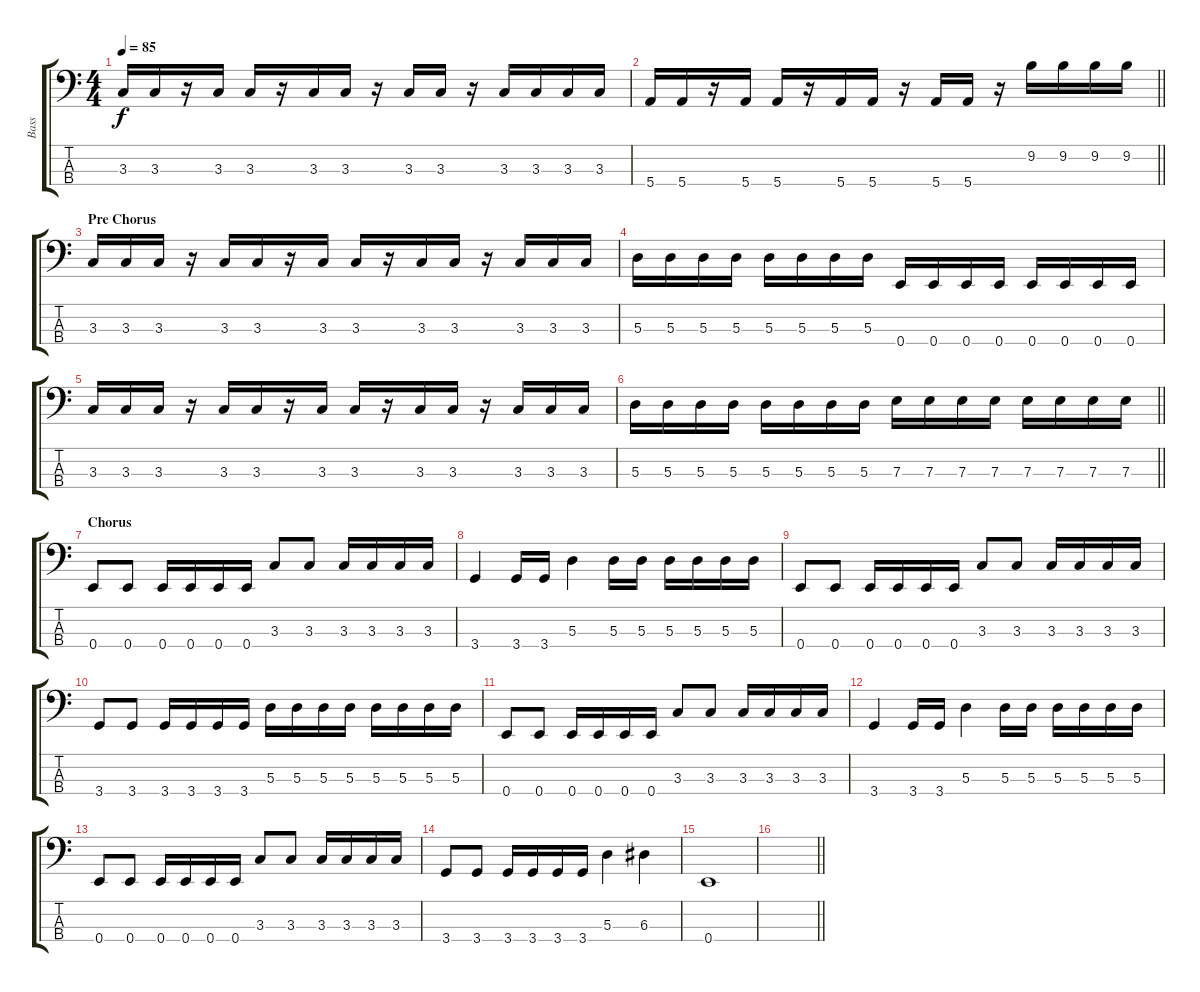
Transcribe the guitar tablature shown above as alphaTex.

\track ("Bass" "Bass") {instrument electricbasspick}
\staff {score tabs}
\tuning (G2 D2 A1 E1) {hide}
\ts (4 4)
\tempo 85
\clef f4
\ks c
3.3.16{dy f} 3.3.16 r.16 3.3.16 3.3.16 r.16 3.3.16 3.3.16 r.16 3.3.16 3.3.16 r.16 3.3.16 3.3.16 3.3.16 3.3.16 |
\barLineRight lightlight
5.4.16 5.4.16 r.16 5.4.16 5.4.16 r.16 5.4.16 5.4.16 r.16 5.4.16 5.4.16 r.16 9.2.16 9.2.16 9.2.16 9.2.16 |
\section ("" "Pre Chorus")
3.3.16 3.3.16 3.3.16 r.16 3.3.16 3.3.16 r.16 3.3.16 3.3.16 r.16 3.3.16 3.3.16 r.16 3.3.16 3.3.16 3.3.16 |
5.3.16 5.3.16 5.3.16 5.3.16 5.3.16 5.3.16 5.3.16 5.3.16 0.4.16 0.4.16 0.4.16 0.4.16 0.4.16 0.4.16 0.4.16 0.4.16 |
3.3.16 3.3.16 3.3.16 r.16 3.3.16 3.3.16 r.16 3.3.16 3.3.16 r.16 3.3.16 3.3.16 r.16 3.3.16 3.3.16 3.3.16 |
\barLineRight lightlight
5.3.16 5.3.16 5.3.16 5.3.16 5.3.16 5.3.16 5.3.16 5.3.16 7.3.16 7.3.16 7.3.16 7.3.16 7.3.16 7.3.16 7.3.16 7.3.16 |
\section ("" "Chorus")
0.4.8 0.4.8 0.4.16 0.4.16 0.4.16 0.4.16 3.3.8 3.3.8 3.3.16 3.3.16 3.3.16 3.3.16 |
3.4.4 3.4.16 3.4.16 5.3.4 5.3.16 5.3.16 5.3.16 5.3.16 5.3.16 5.3.16 |
0.4.8 0.4.8 0.4.16 0.4.16 0.4.16 0.4.16 3.3.8 3.3.8 3.3.16 3.3.16 3.3.16 3.3.16 |
3.4.8 3.4.8 3.4.16 3.4.16 3.4.16 3.4.16 5.3.16 5.3.16 5.3.16 5.3.16 5.3.16 5.3.16 5.3.16 5.3.16 |
0.4.8 0.4.8 0.4.16 0.4.16 0.4.16 0.4.16 3.3.8 3.3.8 3.3.16 3.3.16 3.3.16 3.3.16 |
3.4.4 3.4.16 3.4.16 5.3.4 5.3.16 5.3.16 5.3.16 5.3.16 5.3.16 5.3.16 |
0.4.8 0.4.8 0.4.16 0.4.16 0.4.16 0.4.16 3.3.8 3.3.8 3.3.16 3.3.16 3.3.16 3.3.16 |
3.4.8 3.4.8 3.4.16 3.4.16 3.4.16 3.4.16 5.3.4 6.3.4 |
0.4.1 |
\barLineRight lightlight
